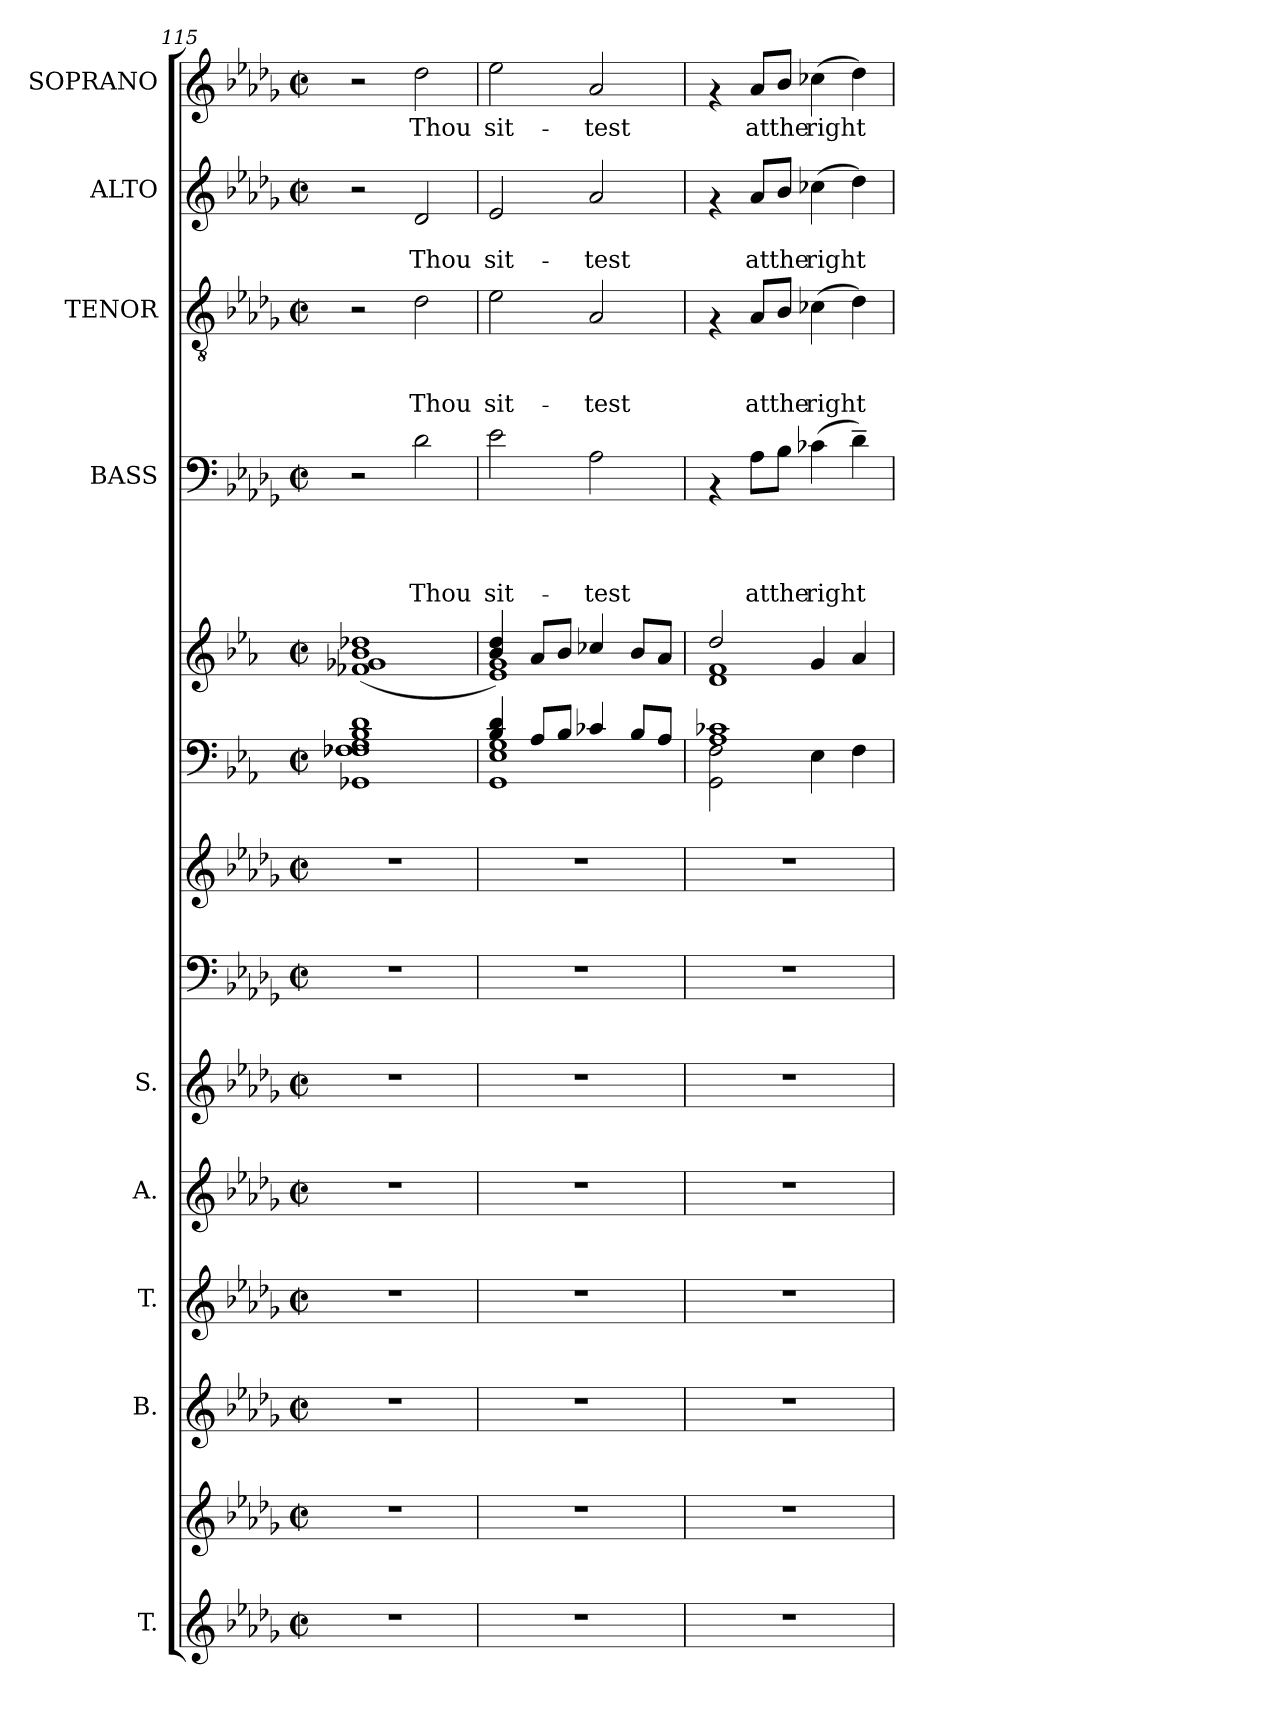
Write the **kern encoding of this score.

**kern	**kern	**kern	**kern	**kern	**kern	**kern	**kern	**kern	**kern	**kern	**text	**text	**text	**text	**kern	**text	**text	**text	**kern	**text	**text	**kern	**text
*part13	*part13	*part12	*part11	*part10	*part9	*part8	*part7	*part6	*part5	*part4	*part4	*part4	*part4	*part4	*part3	*part3	*part3	*part3	*part2	*part2	*part2	*part1	*part1
*staff14	*staff13	*staff12	*staff11	*staff10	*staff9	*staff8	*staff7	*staff6	*staff5	*staff4	*staff4	*staff4	*staff4	*staff4	*staff3	*staff3	*staff3	*staff3	*staff2	*staff2	*staff2	*staff1	*staff1
*I"T.	*	*I"B.	*I"T.	*I"A.	*I"S.	*	*	*	*	*I"BASS	*	*	*	*	*I"TENOR	*	*	*	*I"ALTO	*	*	*I"SOPRANO	*
*	*	*	*	*	*	*	*	*	*	*I'B.	*	*	*	*	*I'T.	*	*	*	*I'A.	*	*	*I'S.	*
!!LO:LB:g=z
*clefG2	*clefG2	*clefG2	*clefG2	*clefG2	*clefG2	*clefF4	*clefG2	*clefF4	*clefG2	*clefF4	*	*	*	*	*clefGv2	*	*	*	*clefG2	*	*	*clefG2	*
*k[b-e-a-d-g-]	*k[b-e-a-d-g-]	*k[b-e-a-d-g-]	*k[b-e-a-d-g-]	*k[b-e-a-d-g-]	*k[b-e-a-d-g-]	*k[b-e-a-d-g-]	*k[b-e-a-d-g-]	*k[b-e-a-]	*k[b-e-a-]	*k[b-e-a-d-g-]	*	*	*	*	*k[b-e-a-d-g-]	*	*	*	*k[b-e-a-d-g-]	*	*	*k[b-e-a-d-g-]	*
*D-:	*D-:	*D-:	*D-:	*D-:	*D-:	*D-:	*D-:	*E-:	*E-:	*D-:	*	*	*	*	*D-:	*	*	*	*D-:	*	*	*D-:	*
*M2/2	*M2/2	*M2/2	*M2/2	*M2/2	*M2/2	*M2/2	*M2/2	*M2/2	*M2/2	*M2/2	*	*	*	*	*M2/2	*	*	*	*M2/2	*	*	*M2/2	*
*met(c|)	*met(c|)	*met(c|)	*met(c|)	*met(c|)	*met(c|)	*met(c|)	*met(c|)	*met(c|)	*met(c|)	*met(c|)	*	*	*	*	*met(c|)	*	*	*	*met(c|)	*	*	*met(c|)	*
=115	=115	=115	=115	=115	=115	=115	=115	=115	=115	=115	=115	=115	=115	=115	=115	=115	=115	=115	=115	=115	=115	=115	=115
1r	1r	1r	1r	1r	1r	1r	1r	1GG-X 1F-X 1F-X 1G 1B- 1d	(<1f-X 1g-X 1b- 1dd-X	2r	.	.	.	.	2r	.	.	.	2r	.	.	2r	.
!	!	!	!	!	!	!	!	!	!	!	!	!	!	!LO:LY:b	!	!	!	!LO:LY:b	!	!	!LO:LY:b	!	!LO:LY:b
.	.	.	.	.	.	.	.	.	.	2d-\	.	.	.	Thou	2d-\	.	.	Thou	2d-/	.	Thou	2dd-\	Thou
=116	=116	=116	=116	=116	=116	=116	=116	=116	=116	=116	=116	=116	=116	=116	=116	=116	=116	=116	=116	=116	=116	=116	=116
*	*	*	*	*	*	*	*	*^	*^	*	*	*	*	*	*	*	*	*	*	*	*	*	*
!	!	!	!	!	!	!	!	!	!	!	!	!	!	!	!	!LO:LY:b	!	!	!	!LO:LY:b	!	!	!LO:LY:b	!	!LO:LY:b
1r	1r	1r	1r	1r	1r	1r	1r	4B-/ 4d/	1GG 1E- 1G	4b-/ 4dd/)	1e- 1g	2e-\	.	.	.	sit-	2e-\	.	.	sit-	2e-/	.	sit-	2ee-\	sit-
.	.	.	.	.	.	.	.	8A-/L	.	8a-/L	.	.	.	.	.	.	.	.	.	.	.	.	.	.	.
.	.	.	.	.	.	.	.	8B-/J	.	8b-/J	.	.	.	.	.	.	.	.	.	.	.	.	.	.	.
!	!	!	!	!	!	!	!	!	!	!	!	!	!	!	!	!LO:LY:b	!	!	!	!LO:LY:b	!	!	!LO:LY:b	!	!LO:LY:b
.	.	.	.	.	.	.	.	4c-X/	.	4cc-X/	.	2A-\	.	.	.	-test	2A-/	.	.	-test	2a-/	.	-test	2a-/	-test
.	.	.	.	.	.	.	.	8B-/L	.	8b-/L	.	.	.	.	.	.	.	.	.	.	.	.	.	.	.
.	.	.	.	.	.	.	.	8A-/J	.	8a-/J	.	.	.	.	.	.	.	.	.	.	.	.	.	.	.
=117	=117	=117	=117	=117	=117	=117	=117	=117	=117	=117	=117	=117	=117	=117	=117	=117	=117	=117	=117	=117	=117	=117	=117	=117	=117
1r	1r	1r	1r	1r	1r	1r	1r	1A- 1c-X	2GG\ 2F\	2dd/	1d 1f	4rAA	.	.	.	.	4rF	.	.	.	4rf	.	.	4rf	.
!	!	!	!	!	!	!	!	!	!	!	!	!	!	!	!	!LO:LY:b	!	!	!	!LO:LY:b	!	!	!LO:LY:b	!	!LO:LY:b
.	.	.	.	.	.	.	.	.	.	.	.	8A-\L	.	.	.	at	8A-/L	.	.	at	8a-/L	.	at	8a-/L	at
!	!	!	!	!	!	!	!	!	!	!	!	!	!	!	!	!LO:LY:b	!	!	!	!LO:LY:b	!	!	!LO:LY:b	!	!LO:LY:b
.	.	.	.	.	.	.	.	.	.	.	.	8B-\J	.	.	.	the	8B-/J	.	.	the	8b-/J	.	the	8b-/J	the
!	!	!	!	!	!	!	!	!	!	!	!	!	!	!	!	!LO:LY:b	!	!	!	!LO:LY:b	!	!	!LO:LY:b	!	!LO:LY:b
.	.	.	.	.	.	.	.	.	4E-\	4g/	.	(>4c-X\	.	.	.	right	(>4c-X\	.	.	right	(>4cc-X\	.	right	(>4cc-X\	right
.	.	.	.	.	.	.	.	.	4F\	4a-/	.	4d-~>\)	.	.	.	.	4d-\)	.	.	.	4dd-\)	.	.	4dd-\)	.
*	*	*	*	*	*	*	*	*v	*v	*	*	*	*	*	*	*	*	*	*	*	*	*	*	*	*
*	*	*	*	*	*	*	*	*	*v	*v	*	*	*	*	*	*	*	*	*	*	*	*	*	*
=	=	=	=	=	=	=	=	=	=	=	=	=	=	=	=	=	=	=	=	=	=	=	=
*-	*-	*-	*-	*-	*-	*-	*-	*-	*-	*-	*-	*-	*-	*-	*-	*-	*-	*-	*-	*-	*-	*-	*-
